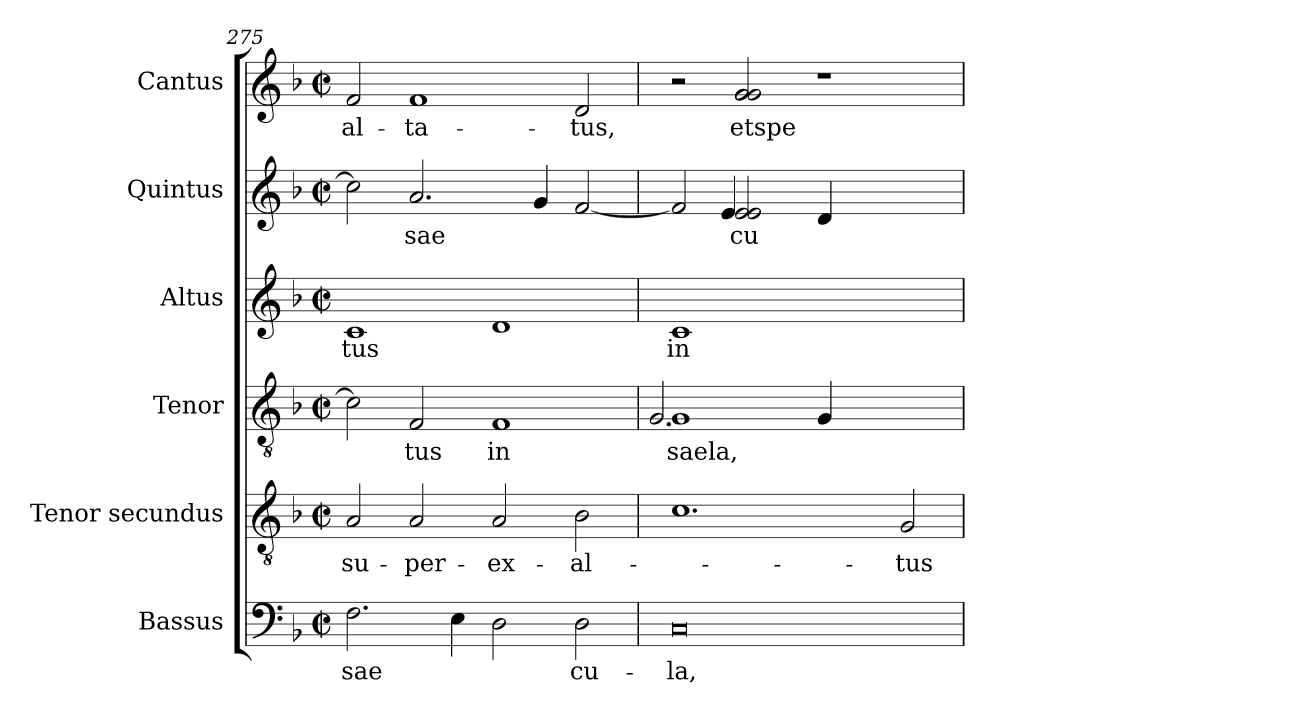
**kern	**text	**kern	**text	**kern	**text	**kern	**text	**kern	**text	**kern	**text
*part6	*part6	*part5	*part5	*part4	*part4	*part3	*part3	*part2	*part2	*part1	*part1
*staff6	*staff6	*staff5	*staff5	*staff4	*staff4	*staff3	*staff3	*staff2	*staff2	*staff1	*staff1
*I"Bassus	*	*I"Tenor  secundus	*	*I"Tenor	*	*I"Altus	*	*I"Quintus	*	*I"Cantus	*
*I'B	*	*	*	*I'T	*	*I'A	*	*I'Q	*	*I'C	*
*clefF4	*	*clefGv2	*	*clefGv2	*	*clefG2	*	*clefG2	*	*clefG2	*
*k[b-]	*	*k[b-]	*	*k[b-]	*	*k[b-]	*	*k[b-]	*	*k[b-]	*
*F:	*	*F:	*	*F:	*	*F:	*	*F:	*	*F:	*
*M2/2	*	*M2/2	*	*M2/2	*	*M2/2	*	*M2/2	*	*M2/2	*
*met(c|)	*	*met(c|)	*	*met(c|)	*	*met(c|)	*	*met(c|)	*	*met(c|)	*
=275	=275	=275	=275	=275	=275	=275	=275	=275	=275	=275	=275
!	!LO:LY:b:cj	!	!LO:LY:b:cj	!	!LO:LY:b:cj	!	!LO:LY:b:cj	!	!LO:LY:b:cj	!	!LO:LY:b:cj
2.F\	sae-	2A/	su-	2c\]	--	1c	tus	2cc\]	.	2f/	-al-
!	!	!	!LO:LY:b:cj	!	!LO:LY:b:cj	!	!	!	!LO:LY:b:cj	!	!LO:LY:b:cj
.	.	2A/	-per-	2F/	-tus	.	.	2.a/	sae	1f	-ta-
!	!LO:LY:b:cj	!	!	!	!	!	!	!	!	!	!
4E\	--	.	.	.	.	.	.	.	.	.	.
!	!LO:LY:b:cj	!	!LO:LY:b:cj	!	!LO:LY:b:cj	!	!LO:LY:b:cj	!	!	!	!
2D\	--	2A/	-ex-	1F	in	1d	.	.	.	.	.
!	!	!	!	!	!	!	!	!	!LO:LY:b:cj	!	!
.	.	.	.	.	.	.	.	4g/	.	.	.
!	!LO:LY:b:cj	!	!LO:LY:b:cj	!	!	!	!	!	!LO:LY:b:cj	!	!LO:LY:b:cj
2D\	-cu-	2B-\	-al-	.	.	.	.	[<2f/	.	2d/	-tus,
=276	=276	=276	=276	=276	=276	=276	=276	=276	=276	=276	=276
!	!LO:LY:b:cj	!	!	!	!LO:LY:b:cj	!	!LO:LY:b:cj	!	!LO:LY:b:cj	!	!
*	*	*	*	*^	*	*	*	*^	*	*	*
0C	-la,	1.c	.	1G	2.G/	saela,-	1c	in	2f/]	2ryy	.	2r	.
!	!	!	!	!	!	!	!	!	!	!	!LO:LY:b:cj	!	!LO:LY:b:cj
.	.	.	.	.	.	.	.	.	2e/ 2e/	4e/	cu	2g/ 2g/ 2g/	etspe
.	.	.	.	.	2.ryy	.	.	.	.	2.ryy	.	.	.
!	!	!	!	!	!	!LO:LY:b:cj	!	!	!	!	!LO:LY:b:cj	!	!
.	.	.	.	4G/	.	-	1ryy	.	4d/	.	.	1r	.
.	.	.	.	2.ryy	.	.	.	.	2.ryy	.	.	.	.
!	!	!	!LO:LY:b:cj	!	!	!	!	!	!	!	!	!	!
.	.	2G/	-tus	.	2ryy	.	.	.	.	2ryy	.	.	.
*	*	*	*	*v	*v	*	*	*	*v	*v	*	*	*
=	=	=	=	=	=	=	=	=	=	=	=
*-	*-	*-	*-	*-	*-	*-	*-	*-	*-	*-	*-
